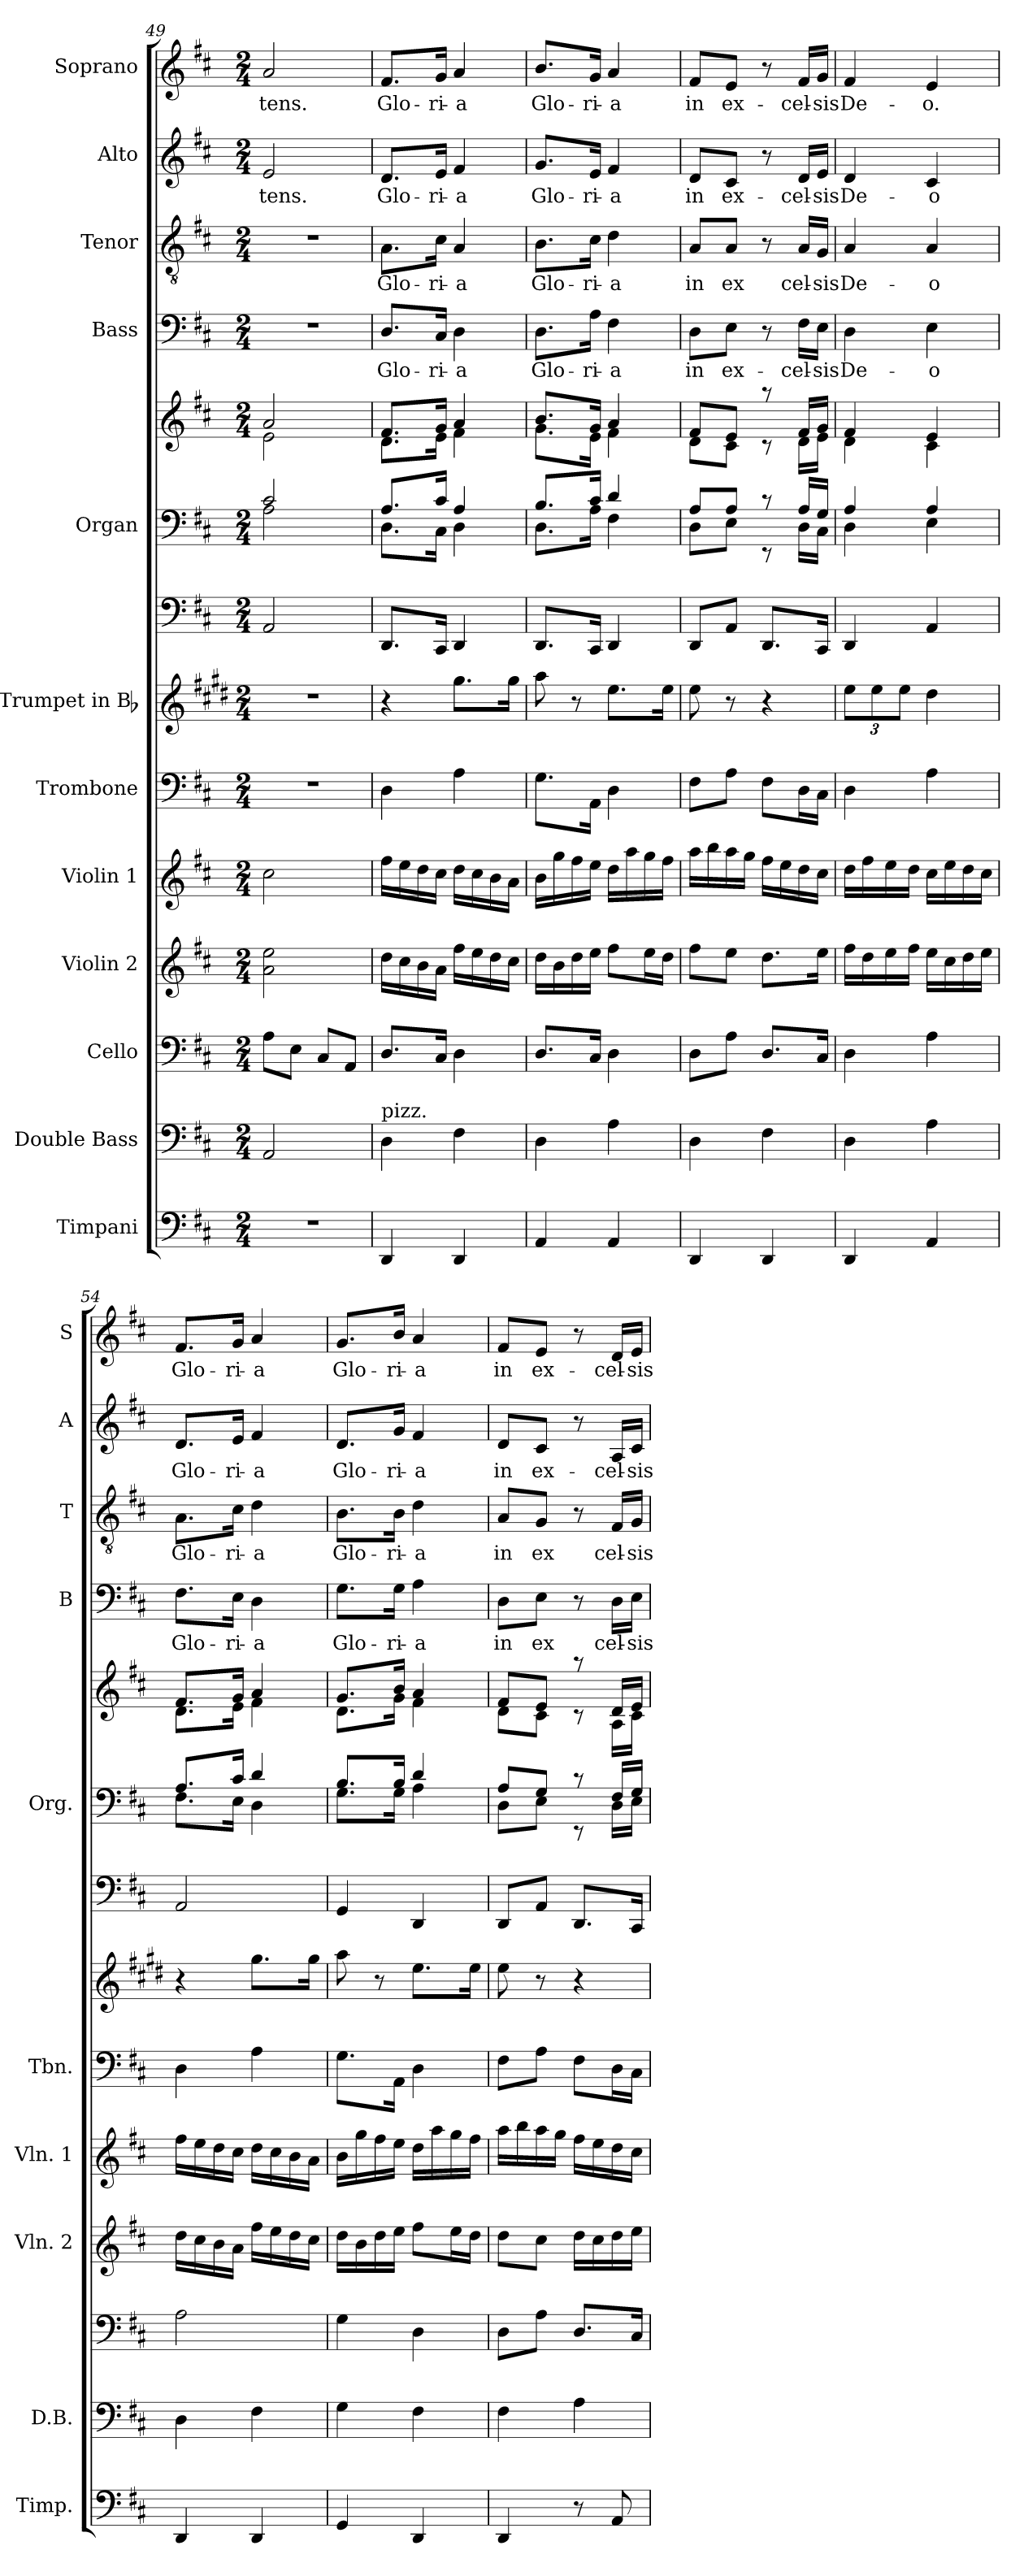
**kern	**kern	**kern	**kern	**kern	**kern	**kern	**kern	**kern	**kern	**kern	**text	**kern	**text	**kern	**text	**kern	**text
*part13	*part12	*part11	*part10	*part9	*part8	*part7	*part6	*part5	*part5	*part4	*part4	*part3	*part3	*part2	*part2	*part1	*part1
*staff14	*staff13	*staff12	*staff11	*staff10	*staff9	*staff8	*staff7	*staff6	*staff5	*staff4	*staff4	*staff3	*staff3	*staff2	*staff2	*staff1	*staff1
*I"Timpani	*I"Double Bass	*I"Cello	*I"Violin 2	*I"Violin 1	*I"Trombone	*I"Trumpet in Bb	*	*I"Organ	*	*I"Bass	*	*I"Tenor	*	*I"Alto	*	*I"Soprano	*
*I'Timp.	*I'D.B.	*	*I'Vln. 2	*I'Vln. 1	*I'Tbn.	*	*	*I'Org.	*	*I'B	*	*I'T	*	*I'A	*	*I'S	*
*clefF4	*clefF4	*clefF4	*clefG2	*clefG2	*clefF4	*clefG2	*clefF4	*clefF4	*clefG2	*clefF4	*	*clefGv2	*	*clefG2	*	*clefG2	*
*	*ITrd7c12	*	*	*	*	*ITrd1c2	*	*	*	*	*	*	*	*	*	*	*
*k[f#c#]	*k[f#c#]	*k[f#c#]	*k[f#c#]	*k[f#c#]	*k[f#c#]	*k[f#c#]	*k[f#c#]	*k[f#c#]	*k[f#c#]	*k[f#c#]	*	*k[f#c#]	*	*k[f#c#]	*	*k[f#c#]	*
*D:	*D:	*D:	*D:	*D:	*D:	*D:	*D:	*D:	*D:	*D:	*	*D:	*	*D:	*	*D:	*
*M2/4	*M2/4	*M2/4	*M2/4	*M2/4	*M2/4	*M2/4	*M2/4	*M2/4	*M2/4	*M2/4	*	*M2/4	*	*M2/4	*	*M2/4	*
=49	=49	=49	=49	=49	=49	=49	=49	=49	=49	=49	=49	=49	=49	=49	=49	=49	=49
*	*	*	*	*	*	*	*	*^	*^	*	*	*	*	*	*	*	*
!	!	!	!	!	!	!	!	!	!	!	!	!	!	!	!	!	!LO:LY:b	!	!LO:LY:b
2r	2AAA/	8A\L	2a\ 2ee\	2cc#\	2r	2r	2AA/	2c#/	2A\	2a/	2e\	2r	.	2r	.	2e/	-tens.	2a/	-tens.
.	.	8E\J	.	.	.	.	.	.	.	.	.	.	.	.	.	.	.	.	.
.	.	8C#/L	.	.	.	.	.	.	.	.	.	.	.	.	.	.	.	.	.
.	.	8AA/J	.	.	.	.	.	.	.	.	.	.	.	.	.	.	.	.	.
=50	=50	=50	=50	=50	=50	=50	=50	=50	=50	=50	=50	=50	=50	=50	=50	=50	=50	=50	=50
!	!LO:TX:a:t=pizz.	!	!	!	!	!	!	!	!	!	!	!	!	!	!	!	!	!	!
!	!	!	!	!	!	!	!	!	!	!	!	!	!LO:LY:b	!	!LO:LY:b	!	!LO:LY:b	!	!LO:LY:b
4DD/	4DD\	8.D/L	16dd\LL	16ff#\LL	4D\	4r	8.DD/L	8.A/L	8.D\L	8.f#/L	8.d\L	8.D/L	Glo-	8.A\L	Glo-	8.d/L	Glo-	8.f#/L	Glo-
.	.	.	16cc#\	16ee\	.	.	.	.	.	.	.	.	.	.	.	.	.	.	.
.	.	.	16b\	16dd\	.	.	.	.	.	.	.	.	.	.	.	.	.	.	.
!	!	!	!	!	!	!	!	!	!	!	!	!	!LO:LY:b	!	!LO:LY:b	!	!LO:LY:b	!	!LO:LY:b
.	.	16C#/Jk	16a\JJ	16cc#\JJ	.	.	16CC#/Jk	16c#/Jk	16C#\Jk	16g/Jk	16e\Jk	16C#/Jk	-ri-	16c#\Jk	-ri-	16e/Jk	-ri-	16g/Jk	-ri-
!	!	!	!	!	!	!	!	!	!	!	!	!	!LO:LY:b	!	!LO:LY:b	!	!LO:LY:b	!	!LO:LY:b
4DD/	4FF#\	4D\	16ff#\LL	16dd\LL	4A\	8.ff#\L	4DD/	4A/	4D\	4a/	4f#\	4D\	-a	4A/	-a	4f#/	-a	4a/	-a
.	.	.	16ee\	16cc#\	.	.	.	.	.	.	.	.	.	.	.	.	.	.	.
.	.	.	16dd\	16b\	.	.	.	.	.	.	.	.	.	.	.	.	.	.	.
.	.	.	16cc#\JJ	16a\JJ	.	16ff#\Jk	.	.	.	.	.	.	.	.	.	.	.	.	.
!!LO:PB:g=z
=51	=51	=51	=51	=51	=51	=51	=51	=51	=51	=51	=51	=51	=51	=51	=51	=51	=51	=51	=51
!	!	!	!	!	!	!	!	!	!	!	!	!	!LO:LY:b	!	!LO:LY:b	!	!LO:LY:b	!	!LO:LY:b
4AA/	4DD\	8.D/L	16dd\LL	16b\LL	8.G\L	8gg\	8.DD/L	8.B/L	8.D\L	8.b/L	8.g\L	8.D\L	Glo-	8.B\L	Glo-	8.g/L	Glo-	8.b/L	Glo-
.	.	.	16b\	16gg\	.	.	.	.	.	.	.	.	.	.	.	.	.	.	.
.	.	.	16dd\	16ff#\	.	8r	.	.	.	.	.	.	.	.	.	.	.	.	.
!	!	!	!	!	!	!	!	!	!	!	!	!	!LO:LY:b	!	!LO:LY:b	!	!LO:LY:b	!	!LO:LY:b
.	.	16C#/Jk	16ee\JJ	16ee\JJ	16AA\Jk	.	16CC#/Jk	16c#/Jk	16A\Jk	16g/Jk	16e\Jk	16A\Jk	-ri-	16c#\Jk	-ri-	16e/Jk	-ri-	16g/Jk	-ri-
!	!	!	!	!	!	!	!	!	!	!	!	!	!LO:LY:b	!	!LO:LY:b	!	!LO:LY:b	!	!LO:LY:b
4AA/	4AA\	4D\	8ff#\L	16dd\LL	4D\	8.dd\L	4DD/	4d/	4F#\	4a/	4f#\	4F#\	-a	4d\	-a	4f#/	-a	4a/	-a
.	.	.	.	16aa\	.	.	.	.	.	.	.	.	.	.	.	.	.	.	.
.	.	.	16ee\L	16gg\	.	.	.	.	.	.	.	.	.	.	.	.	.	.	.
.	.	.	16dd\JJ	16ff#\JJ	.	16dd\Jk	.	.	.	.	.	.	.	.	.	.	.	.	.
=52	=52	=52	=52	=52	=52	=52	=52	=52	=52	=52	=52	=52	=52	=52	=52	=52	=52	=52	=52
!	!	!	!	!	!	!	!	!	!	!	!	!	!LO:LY:b	!	!LO:LY:b	!	!LO:LY:b	!	!LO:LY:b
4DD/	4DD\	8D\L	8ff#\L	16aa\LL	8F#\L	8dd\	8DD/L	8A/L	8D\L	8f#/L	8d\L	8D\L	in	8A/L	in	8d/L	in	8f#/L	in
.	.	.	.	16bb\	.	.	.	.	.	.	.	.	.	.	.	.	.	.	.
!	!	!	!	!	!	!	!	!	!	!	!	!	!LO:LY:b	!	!LO:LY:b	!	!LO:LY:b	!	!LO:LY:b
.	.	8A\J	8ee\J	16aa\	8A\J	8r	8AA/J	8A/J	8E\J	8e/J	8c#\J	8E\J	ex-	8A/J	ex	8c#/J	ex-	8e/J	ex-
.	.	.	.	16gg\JJ	.	.	.	.	.	.	.	.	.	.	.	.	.	.	.
4DD/	4FF#\	8.D/L	8.dd\L	16ff#\LL	8F#\L	4r	8.DD/L	8rc	8rEE	8raa	8rc	8r	.	8r	.	8r	.	8r	.
.	.	.	.	16ee\	.	.	.	.	.	.	.	.	.	.	.	.	.	.	.
!	!	!	!	!	!	!	!	!	!	!	!	!	!LO:LY:b	!	!LO:LY:b	!	!LO:LY:b	!	!LO:LY:b
.	.	.	.	16dd\	16D\L	.	.	16A/LL	16D\LL	16f#/LL	16d\LL	16F#\LL	-cel-	16A/LL	cel-	16d/LL	-cel-	16f#/LL	-cel-
!	!	!	!	!	!	!	!	!	!	!	!	!	!LO:LY:b	!	!LO:LY:b	!	!LO:LY:b	!	!LO:LY:b
.	.	16C#/Jk	16ee\Jk	16cc#\JJ	16C#\JJ	.	16CC#/Jk	16G/JJ	16C#\JJ	16g/JJ	16e\JJ	16E\JJ	-sis	16G/JJ	-sis	16e/JJ	-sis	16g/JJ	-sis
=53	=53	=53	=53	=53	=53	=53	=53	=53	=53	=53	=53	=53	=53	=53	=53	=53	=53	=53	=53
!	!	!	!	!	!	!	!	!	!	!	!	!	!LO:LY:b	!	!LO:LY:b	!	!LO:LY:b	!	!LO:LY:b
4DD/	4DD\	4D\	16ff#\LL	16dd\LL	4D\	12dd\L	4DD/	4A/	4D\	4f#/	4d\	4D\	De-	4A/	De-	4d/	De-	4f#/	De-
.	.	.	16dd\	16ff#\	.	.	.	.	.	.	.	.	.	.	.	.	.	.	.
.	.	.	.	.	.	12dd\	.	.	.	.	.	.	.	.	.	.	.	.	.
.	.	.	16ee\	16ee\	.	.	.	.	.	.	.	.	.	.	.	.	.	.	.
.	.	.	.	.	.	12dd\J	.	.	.	.	.	.	.	.	.	.	.	.	.
.	.	.	16ff#\JJ	16dd\JJ	.	.	.	.	.	.	.	.	.	.	.	.	.	.	.
!	!	!	!	!	!	!	!	!	!	!	!	!	!LO:LY:b	!	!LO:LY:b	!	!LO:LY:b	!	!LO:LY:b
4AA/	4AA\	4A\	16ee\LL	16cc#\LL	4A\	4cc#\	4AA/	4A/	4E\	4e/	4c#\	4E\	-o	4A/	-o	4c#/	-o	4e/	-o.
.	.	.	16cc#\	16ee\	.	.	.	.	.	.	.	.	.	.	.	.	.	.	.
.	.	.	16dd\	16dd\	.	.	.	.	.	.	.	.	.	.	.	.	.	.	.
.	.	.	16ee\JJ	16cc#\JJ	.	.	.	.	.	.	.	.	.	.	.	.	.	.	.
=54	=54	=54	=54	=54	=54	=54	=54	=54	=54	=54	=54	=54	=54	=54	=54	=54	=54	=54	=54
!	!	!	!	!	!	!	!	!	!	!	!	!	!LO:LY:b	!	!LO:LY:b	!	!LO:LY:b	!	!LO:LY:b
4DD/	4DD\	2A\	16dd\LL	16ff#\LL	4D\	4r	2AA/	8.A/L	8.F#\L	8.f#/L	8.d\L	8.F#\L	Glo-	8.A\L	Glo-	8.d/L	Glo-	8.f#/L	Glo-
.	.	.	16cc#\	16ee\	.	.	.	.	.	.	.	.	.	.	.	.	.	.	.
.	.	.	16b\	16dd\	.	.	.	.	.	.	.	.	.	.	.	.	.	.	.
!	!	!	!	!	!	!	!	!	!	!	!	!	!LO:LY:b	!	!LO:LY:b	!	!LO:LY:b	!	!LO:LY:b
.	.	.	16a\JJ	16cc#\JJ	.	.	.	16c#/Jk	16E\Jk	16g/Jk	16e\Jk	16E\Jk	-ri-	16c#\Jk	-ri-	16e/Jk	-ri-	16g/Jk	-ri-
!	!	!	!	!	!	!	!	!	!	!	!	!	!LO:LY:b	!	!LO:LY:b	!	!LO:LY:b	!	!LO:LY:b
4DD/	4FF#\	.	16ff#\LL	16dd\LL	4A\	8.ff#\L	.	4d/	4D\	4a/	4f#\	4D\	-a	4d\	-a	4f#/	-a	4a/	-a
.	.	.	16ee\	16cc#\	.	.	.	.	.	.	.	.	.	.	.	.	.	.	.
.	.	.	16dd\	16b\	.	.	.	.	.	.	.	.	.	.	.	.	.	.	.
.	.	.	16cc#\JJ	16a\JJ	.	16ff#\Jk	.	.	.	.	.	.	.	.	.	.	.	.	.
=55	=55	=55	=55	=55	=55	=55	=55	=55	=55	=55	=55	=55	=55	=55	=55	=55	=55	=55	=55
!	!	!	!	!	!	!	!	!	!	!	!	!	!LO:LY:b	!	!LO:LY:b	!	!LO:LY:b	!	!LO:LY:b
4GG/	4GG\	4G\	16dd\LL	16b\LL	8.G\L	8gg\	4GG/	8.B/L	8.G\L	8.g/L	8.d\L	8.G\L	Glo-	8.B\L	Glo-	8.d/L	Glo-	8.g/L	Glo-
.	.	.	16b\	16gg\	.	.	.	.	.	.	.	.	.	.	.	.	.	.	.
.	.	.	16dd\	16ff#\	.	8r	.	.	.	.	.	.	.	.	.	.	.	.	.
!	!	!	!	!	!	!	!	!	!	!	!	!	!LO:LY:b	!	!LO:LY:b	!	!LO:LY:b	!	!LO:LY:b
.	.	.	16ee\JJ	16ee\JJ	16AA\Jk	.	.	16B/Jk	16G\Jk	16b/Jk	16g\Jk	16G\Jk	-ri-	16B\Jk	-ri-	16g/Jk	-ri-	16b/Jk	-ri-
!	!	!	!	!	!	!	!	!	!	!	!	!	!LO:LY:b	!	!LO:LY:b	!	!LO:LY:b	!	!LO:LY:b
4DD/	4FF#\	4D\	8ff#\L	16dd\LL	4D\	8.dd\L	4DD/	4d/	4A\	4a/	4f#\	4A\	-a	4d\	-a	4f#/	-a	4a/	-a
.	.	.	.	16aa\	.	.	.	.	.	.	.	.	.	.	.	.	.	.	.
.	.	.	16ee\L	16gg\	.	.	.	.	.	.	.	.	.	.	.	.	.	.	.
.	.	.	16dd\JJ	16ff#\JJ	.	16dd\Jk	.	.	.	.	.	.	.	.	.	.	.	.	.
=56	=56	=56	=56	=56	=56	=56	=56	=56	=56	=56	=56	=56	=56	=56	=56	=56	=56	=56	=56
!	!	!	!	!	!	!	!	!	!	!	!	!	!LO:LY:b	!	!LO:LY:b	!	!LO:LY:b	!	!LO:LY:b
4DD/	4FF#\	8D\L	8dd\L	16aa\LL	8F#\L	8dd\	8DD/L	8A/L	8D\L	8f#/L	8d\L	8D\L	in	8A/L	in	8d/L	in	8f#/L	in
.	.	.	.	16bb\	.	.	.	.	.	.	.	.	.	.	.	.	.	.	.
!	!	!	!	!	!	!	!	!	!	!	!	!	!LO:LY:b	!	!LO:LY:b	!	!LO:LY:b	!	!LO:LY:b
.	.	8A\J	8cc#\J	16aa\	8A\J	8r	8AA/J	8G/J	8E\J	8e/J	8c#\J	8E\J	ex	8G/J	ex	8c#/J	ex-	8e/J	ex-
.	.	.	.	16gg\JJ	.	.	.	.	.	.	.	.	.	.	.	.	.	.	.
8r	4AA\	8.D/L	16dd\LL	16ff#\LL	8F#\L	4r	8.DD/L	8rc	8rEE	8raa	8rc	8r	.	8r	.	8r	.	8r	.
.	.	.	16cc#\	16ee\	.	.	.	.	.	.	.	.	.	.	.	.	.	.	.
!	!	!	!	!	!	!	!	!	!	!	!	!	!LO:LY:b	!	!LO:LY:b	!	!LO:LY:b	!	!LO:LY:b
8AA/	.	.	16dd\	16dd\	16D\L	.	.	16F#/LL	16D\LL	16d/LL	16A\LL	16D\LL	cel-	16F#/LL	cel-	16A/LL	-cel-	16d/LL	-cel-
!	!	!	!	!	!	!	!	!	!	!	!	!	!LO:LY:b	!	!LO:LY:b	!	!LO:LY:b	!	!LO:LY:b
.	.	16C#/Jk	16ee\JJ	16cc#\JJ	16C#\JJ	.	16CC#/Jk	16G/JJ	16E\JJ	16e/JJ	16c#\JJ	16E\JJ	-sis	16G/JJ	-sis	16c#/JJ	-sis	16e/JJ	-sis
*	*	*	*	*	*	*	*	*v	*v	*	*	*	*	*	*	*	*	*	*
*	*	*	*	*	*	*	*	*	*v	*v	*	*	*	*	*	*	*	*
=	=	=	=	=	=	=	=	=	=	=	=	=	=	=	=	=	=
*-	*-	*-	*-	*-	*-	*-	*-	*-	*-	*-	*-	*-	*-	*-	*-	*-	*-
